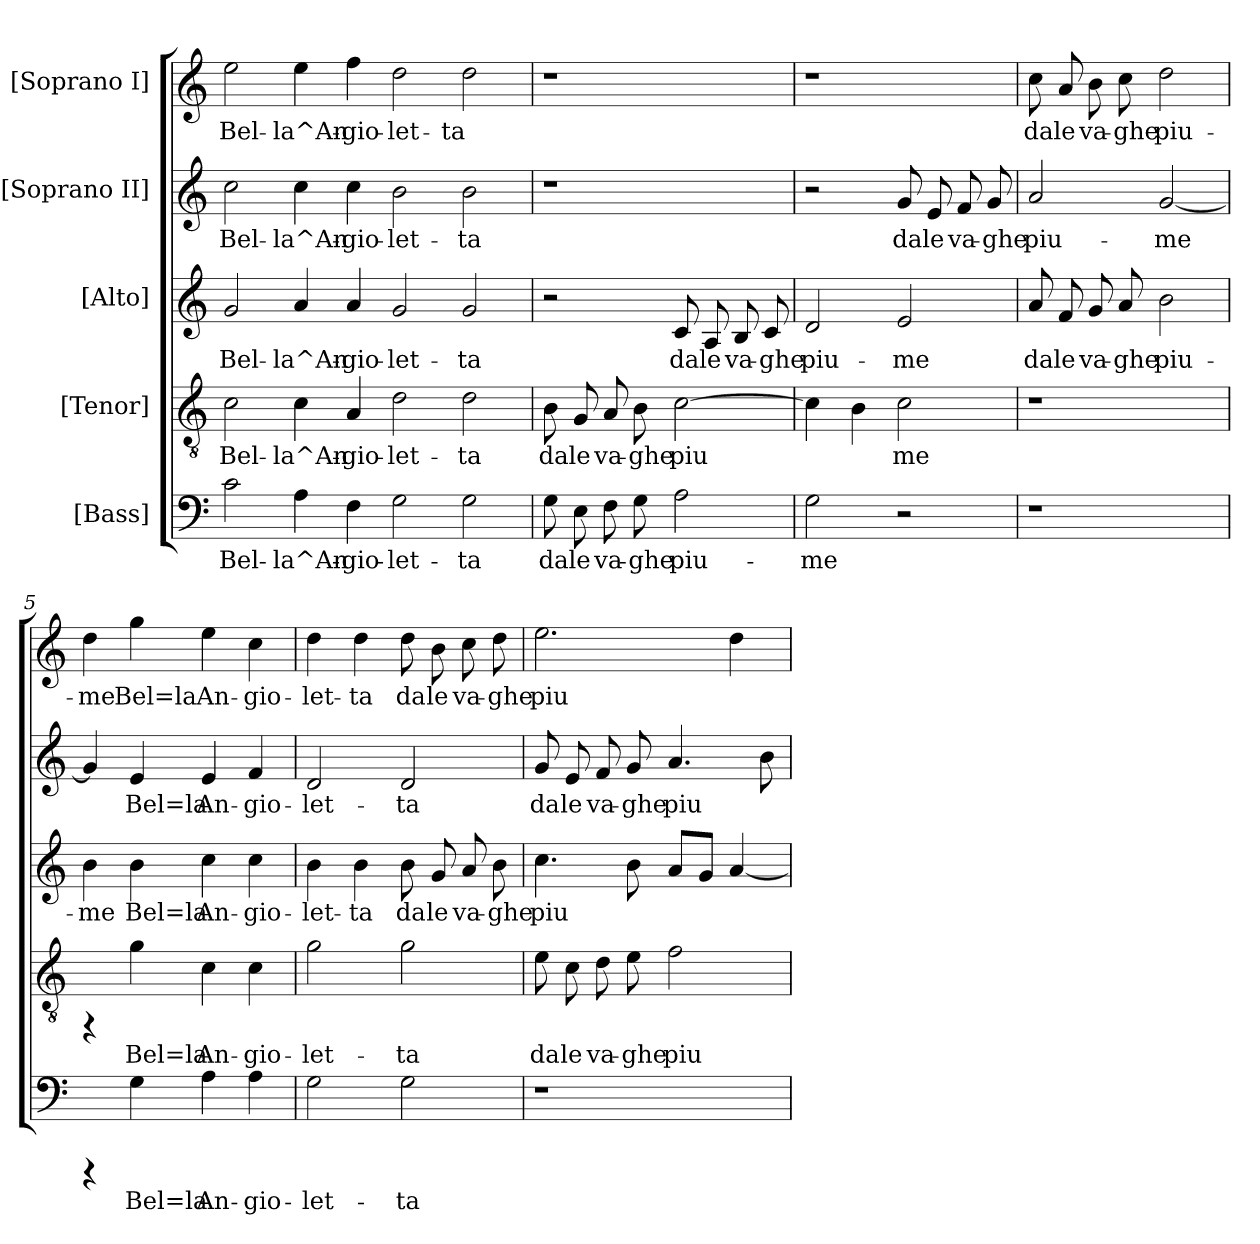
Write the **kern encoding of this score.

**kern	**text	**kern	**text	**kern	**text	**kern	**text	**kern	**text
*part5	*part5	*part4	*part4	*part3	*part3	*part2	*part2	*part1	*part1
*staff5	*staff5	*staff4	*staff4	*staff3	*staff3	*staff2	*staff2	*staff1	*staff1
*I"[Bass]	*	*I"[Tenor]	*	*I"[Alto]	*	*I"[Soprano II]	*	*I"[Soprano I]	*
!!LO:PB:g=z
*stria5	*	*stria5	*	*stria5	*	*stria5	*	*stria5	*
*clefF4	*	*clefGv2	*	*clefG2	*	*clefG2	*	*clefG2	*
*k[]	*	*k[]	*	*k[]	*	*k[]	*	*k[]	*
*C:	*	*C:	*	*C:	*	*C:	*	*C:	*
=1	=1	=1	=1	=1	=1	=1	=1	=1	=1
!	!LO:LY:b:cj	!	!LO:LY:b:cj	!	!LO:LY:b:cj	!	!LO:LY:b:cj	!	!LO:LY:b:cj
2c\	Bel-	2c\	Bel-	2g/	Bel-	2cc\	Bel-	2ee\	Bel-
!	!LO:LY:b:cj	!	!LO:LY:b:cj	!	!LO:LY:b:cj	!	!LO:LY:b:cj	!	!LO:LY:b:cj
4A\	-la^An-	4c\	-la^An-	4a/	-la^An-	4cc\	-la^An-	4ee\	-la^An-
!	!LO:LY:b:cj	!	!LO:LY:b:cj	!	!LO:LY:b:cj	!	!LO:LY:b:cj	!	!LO:LY:b:cj
4F\	-gio-	4A/	-gio-	4a/	-gio-	4cc\	-gio-	4ff\	-gio-
!	!LO:LY:b:cj	!	!LO:LY:b:cj	!	!LO:LY:b:cj	!	!LO:LY:b:cj	!	!LO:LY:b:cj
2G\	-let-	2d\	-let-	2g/	-let-	2b\	-let-	2dd\	-let-
!	!LO:LY:b:cj	!	!LO:LY:b:cj	!	!LO:LY:b:cj	!	!LO:LY:b:cj	!	!LO:LY:b:cj
2G\	-ta	2d\	-ta	2g/	-ta	2b\	-ta	2dd\	-ta
=2	=2	=2	=2	=2	=2	=2	=2	=2	=2
!	!LO:LY:b:cj	!	!LO:LY:b:cj	!	!	!	!	!	!
8G\	da	8B\	da	2r	.	1r	.	1r	.
!	!LO:LY:b:cj	!	!LO:LY:b:cj	!	!	!	!	!	!
8E\	le	8G/	le	.	.	.	.	.	.
!	!LO:LY:b:cj	!	!LO:LY:b:cj	!	!	!	!	!	!
8F\	va-	8A/	va-	.	.	.	.	.	.
!	!LO:LY:b:cj	!	!LO:LY:b:cj	!	!	!	!	!	!
8G\	-ghe	8B\	-ghe	.	.	.	.	.	.
!	!LO:LY:b:cj	!	!LO:LY:b:cj	!	!LO:LY:b:cj	!	!	!	!
2A\	piu-	[>2c\	piu-	8c/	da	.	.	.	.
!	!	!	!	!	!LO:LY:b:cj	!	!	!	!
.	.	.	.	8A/	le	.	.	.	.
!	!	!	!	!	!LO:LY:b:cj	!	!	!	!
.	.	.	.	8B/	va-	.	.	.	.
!	!	!	!	!	!LO:LY:b:cj	!	!	!	!
.	.	.	.	8c/	-ghe	.	.	.	.
=3	=3	=3	=3	=3	=3	=3	=3	=3	=3
!	!LO:LY:b:cj	!	!LO:LY:b:cj	!	!LO:LY:b:cj	!	!	!	!
2G\	-me	4c\]	--	2d/	piu-	2r	.	1r	.
!	!	!	!LO:LY:b:cj	!	!	!	!	!	!
.	.	4B\	--	.	.	.	.	.	.
!	!	!	!LO:LY:b:cj	!	!LO:LY:b:cj	!	!LO:LY:b:cj	!	!
2r	.	2c\	-me	2e/	-me	8g/	da	.	.
!	!	!	!	!	!	!	!LO:LY:b:cj	!	!
.	.	.	.	.	.	8e/	le	.	.
!	!	!	!	!	!	!	!LO:LY:b:cj	!	!
.	.	.	.	.	.	8f/	va-	.	.
!	!	!	!	!	!	!	!LO:LY:b:cj	!	!
.	.	.	.	.	.	8g/	-ghe	.	.
!!LO:PB:g=z
=4	=4	=4	=4	=4	=4	=4	=4	=4	=4
!	!	!	!	!	!LO:LY:b:cj	!	!LO:LY:b:cj	!	!LO:LY:b:cj
1r	.	1r	.	8a/	da	2a/	piu-	8cc\	da
!	!	!	!	!	!LO:LY:b:cj	!	!	!	!LO:LY:b:cj
.	.	.	.	8f/	le	.	.	8a/	le
!	!	!	!	!	!LO:LY:b:cj	!	!	!	!LO:LY:b:cj
.	.	.	.	8g/	va-	.	.	8b\	va-
!	!	!	!	!	!LO:LY:b:cj	!	!	!	!LO:LY:b:cj
.	.	.	.	8a/	-ghe	.	.	8cc\	-ghe
!	!	!	!	!	!LO:LY:b:cj	!	!LO:LY:b:cj	!	!LO:LY:b:cj
.	.	.	.	2b\	piu-	[<2g/	-me	2dd\	piu-
=5	=5	=5	=5	=5	=5	=5	=5	=5	=5
!	!	!	!	!	!LO:LY:b:cj	!	!LO:LY:b:cj	!	!LO:LY:b:cj
4rCCC	.	4rFF	.	4b\	-me	4g/]	.	4dd\	-me
!	!LO:LY:b:cj	!	!LO:LY:b:cj	!	!LO:LY:b:cj	!	!LO:LY:b:cj	!	!LO:LY:b:cj
4G\	Bel=la	4g\	Bel=la	4b\	Bel=la	4e/	Bel=la	4gg\	Bel=la
!	!LO:LY:b:cj	!	!LO:LY:b:cj	!	!LO:LY:b:cj	!	!LO:LY:b:cj	!	!LO:LY:b:cj
4A\	An-	4c\	An-	4cc\	An-	4e/	An-	4ee\	An-
!	!LO:LY:b:cj	!	!LO:LY:b:cj	!	!LO:LY:b:cj	!	!LO:LY:b:cj	!	!LO:LY:b:cj
4A\	-gio-	4c\	-gio-	4cc\	-gio-	4f/	-gio-	4cc\	-gio-
=6	=6	=6	=6	=6	=6	=6	=6	=6	=6
!	!LO:LY:b:cj	!	!LO:LY:b:cj	!	!LO:LY:b:cj	!	!LO:LY:b:cj	!	!LO:LY:b:cj
2G\	-let-	2g\	-let-	4b\	-let-	2d/	-let-	4dd\	-let-
!	!	!	!	!	!LO:LY:b:cj	!	!	!	!LO:LY:b:cj
.	.	.	.	4b\	-ta	.	.	4dd\	-ta
!	!LO:LY:b:cj	!	!LO:LY:b:cj	!	!LO:LY:b:cj	!	!LO:LY:b:cj	!	!LO:LY:b:cj
2G\	-ta	2g\	-ta	8b\	da	2d/	-ta	8dd\	da
!	!	!	!	!	!LO:LY:b:cj	!	!	!	!LO:LY:b:cj
.	.	.	.	8g/	le	.	.	8b\	le
!	!	!	!	!	!LO:LY:b:cj	!	!	!	!LO:LY:b:cj
.	.	.	.	8a/	va-	.	.	8cc\	va-
!	!	!	!	!	!LO:LY:b:cj	!	!	!	!LO:LY:b:cj
.	.	.	.	8b\	-ghe	.	.	8dd\	-ghe
=7	=7	=7	=7	=7	=7	=7	=7	=7	=7
!	!	!	!LO:LY:b:cj	!	!LO:LY:b:cj	!	!LO:LY:b:cj	!	!LO:LY:b:cj
1r	.	8e\	da	4.cc\	piu-	8g/	da	2.ee\	piu-
!	!	!	!LO:LY:b:cj	!	!	!	!LO:LY:b:cj	!	!
.	.	8c\	le	.	.	8e/	le	.	.
!	!	!	!LO:LY:b:cj	!	!	!	!LO:LY:b:cj	!	!
.	.	8d\	va-	.	.	8f/	va-	.	.
!	!	!	!LO:LY:b:cj	!	!LO:LY:b:cj	!	!LO:LY:b:cj	!	!
.	.	8e\	-ghe	8b\	--	8g/	-ghe	.	.
!	!	!	!LO:LY:b:cj	!	!LO:LY:b:cj	!	!LO:LY:b:cj	!	!
.	.	2f\	piu-	8a/L	--	4.a/	piu-	.	.
!	!	!	!	!	!LO:LY:b:cj	!	!	!	!
.	.	.	.	8g/J	--	.	.	.	.
!	!	!	!	!	!LO:LY:b:cj	!	!	!	!LO:LY:b:cj
.	.	.	.	[<4a/	--	.	.	4dd\	--
!	!	!	!	!	!	!	!LO:LY:b:cj	!	!
.	.	.	.	.	.	8b\	--	.	.
=	=	=	=	=	=	=	=	=	=
*-	*-	*-	*-	*-	*-	*-	*-	*-	*-
